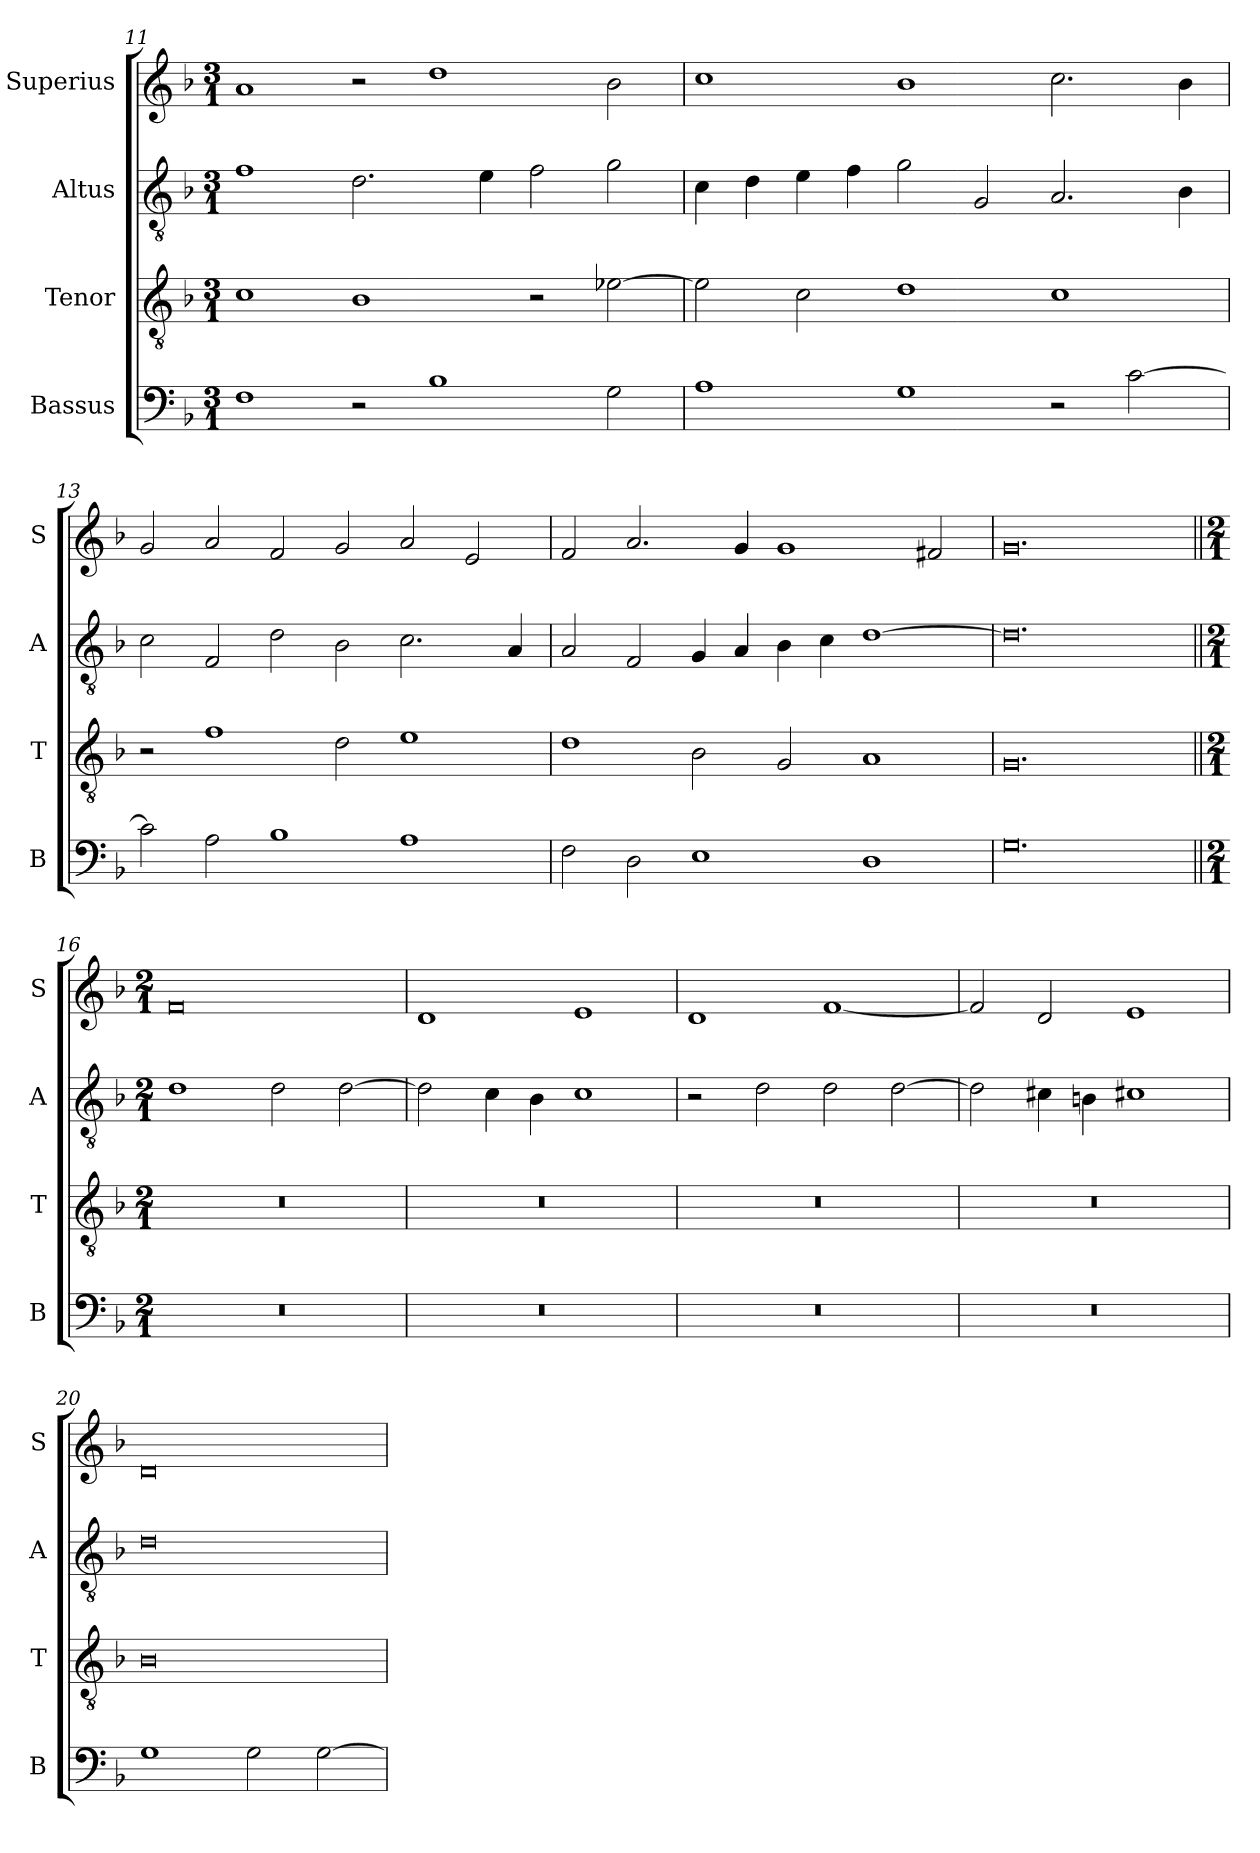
**kern	**kern	**kern	**kern
*part4	*part3	*part2	*part1
*staff4	*staff3	*staff2	*staff1
*I"Bassus	*I"Tenor	*I"Altus	*I"Superius
*I'B	*I'T	*I'A	*I'S
*clefF4	*clefGv2	*clefGv2	*clefG2
*k[b-]	*k[b-]	*k[b-]	*k[b-]
*M3/1	*M3/1	*M3/1	*M3/1
=11	=11	=11	=11
1F	1c	1f	1a
2r	1B-	2.d\	2r
1B-	.	.	1dd
.	.	4e\	.
.	2r	2f\	.
2G\	[2e-X\	2g\	2b-\
=12	=12	=12	=12
1A	2e-\]	4c\	1cc
.	.	4d\	.
.	2c\	4e\	.
.	.	4f\	.
1G	1d	2g\	1b-
.	.	2G/	.
2r	1c	2.A/	2.cc\
[2c\	.	.	.
.	.	4B-\	4b-\
=13	=13	=13	=13
2c\]	2r	2c\	2g/
2A\	1f	2F/	2a/
1B-	.	2d\	2f/
.	2d\	2B-\	2g/
1A	1e	2.c\	2a/
.	.	.	2e/
.	.	4A/	.
=14	=14	=14	=14
2F\	1d	2A/	2f/
2D\	.	2F/	2.a/
1E	2B-\	4G/	.
.	.	4A/	4g/
.	2G/	4B-\	1g
.	.	4c\	.
1D	1A	[1d	.
.	.	.	2f#X/
=15	=15	=15	=15
0.G	0.G	0.d]	0.g
!!LO:LB:g=z
=16||	=16||	=16||	=16||
*M2/1	*M2/1	*M2/1	*M2/1
0r	0r	1d	0f
.	.	2d\	.
.	.	[2d\	.
=17	=17	=17	=17
0r	0r	2d\]	1d
.	.	4c\	.
.	.	4B-\	.
.	.	1c	1e
=18	=18	=18	=18
0r	0r	2r	1d
.	.	2d\	.
.	.	2d\	[1f
.	.	[2d\	.
=19	=19	=19	=19
0r	0r	2d\]	2f/]
.	.	4c#X\	2d/
.	.	4Bn\	.
.	.	1c#X	1e
=20	=20	=20	=20
1G	0B-	0d	0d
2G\	.	.	.
[2G\	.	.	.
=	=	=	=
*-	*-	*-	*-
